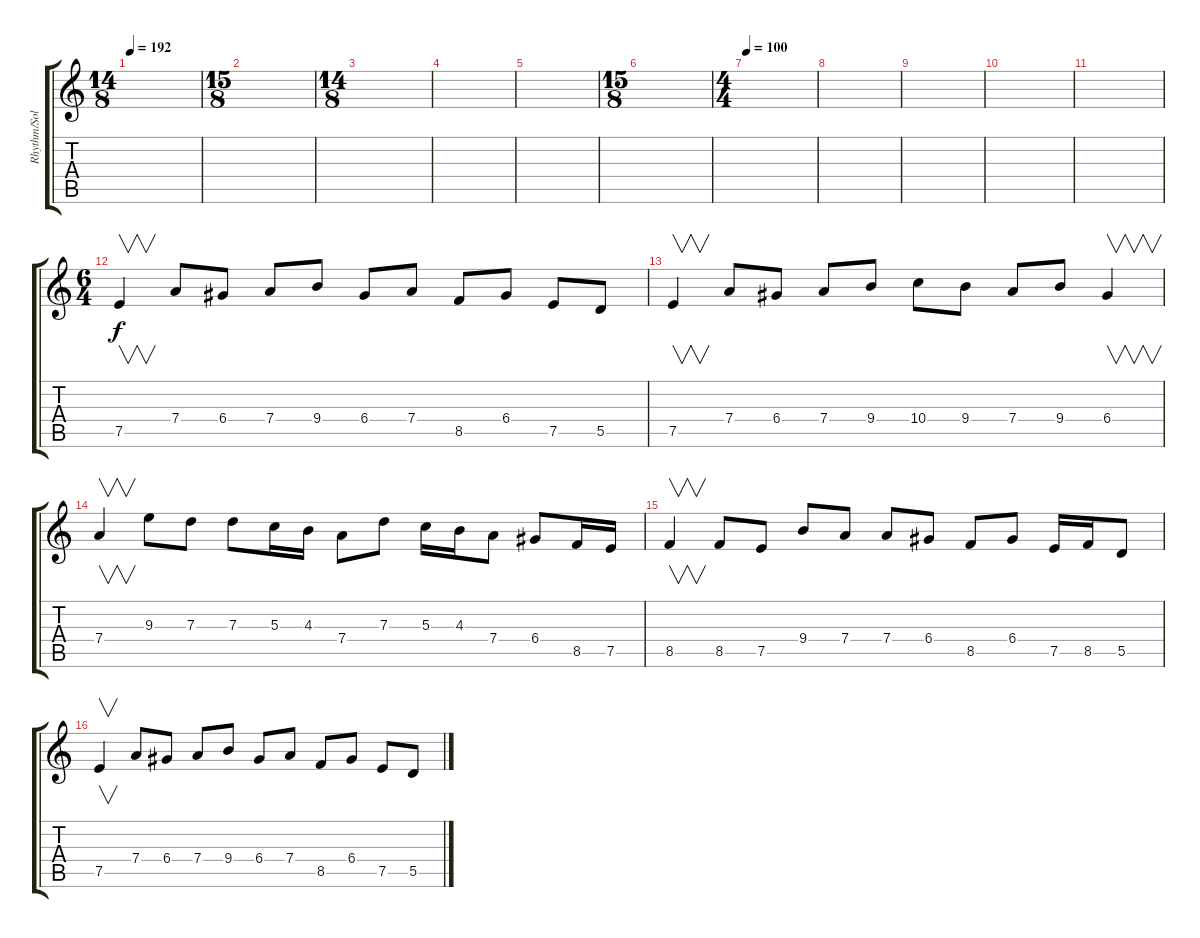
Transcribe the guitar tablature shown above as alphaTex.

\track ("Rhythm/Solo" "Rhythm/Sol") {instrument distortionguitar}
\staff {score tabs}
\tuning (E4 B3 G3 D3 A2 E2) {hide}
\ts (14 8)
\tempo 192
\clef g2
\ks c
|
\ts (15 8)
|
\ts (14 8)
|
|
|
\ts (15 8)
|
\ts (4 4)
\tempo 100
|
|
|
|
|
\ts (6 4)
7.5.4{v} 7.4.8 6.4.8 7.4.8 9.4.8 6.4.8 7.4.8 8.5.8 6.4.8 7.5.8 5.5.8 |
7.5.4{v instrument guitarharmonics} 7.4.8{instrument distortionguitar} 6.4.8 7.4.8 9.4.8 10.4.8 9.4.8 7.4.8 9.4.8 6.4.4{v instrument guitarharmonics} |
7.4.4{v instrument guitarharmonics} 9.3.8{instrument distortionguitar} 7.3.8 7.3.8{instrument guitarharmonics} 5.3.16{instrument distortionguitar} 4.3.16 7.4.8 7.3.8{instrument guitarharmonics} 5.3.16{instrument distortionguitar} 4.3.16 7.4.8 6.4.8{instrument guitarharmonics} 8.5.16{instrument distortionguitar} 7.5.16 |
8.5.4{v} 8.5.8 7.5.8 9.4.8 7.4.8 7.4.8 6.4.8 8.5.8 6.4.8 7.5.16 8.5.16 5.5.8 |
7.5.4{v} 7.4.8 6.4.8 7.4.8 9.4.8 6.4.8 7.4.8 8.5.8 6.4.8 7.5.8 5.5.8
